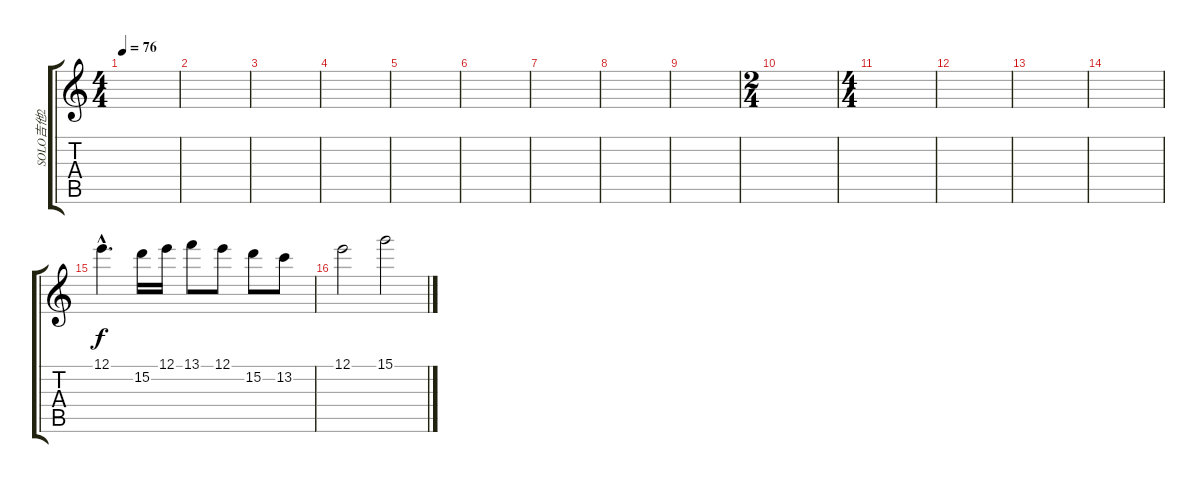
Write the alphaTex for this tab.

\track ("SOLO吉他2" "SOLO吉他2") {instrument overdrivenguitar}
\staff {score tabs}
\tuning (E4 B3 G3 D3 A2 E2) {hide}
\ts (4 4)
\tempo 76
\clef g2
\ks c
|
|
|
|
|
|
|
|
|
\ts (2 4)
|
\ts (4 4)
|
|
|
|
12.1{hac}.4{d volume 14 instrument lead4chiff} 15.2.16 12.1.16 13.1.8 12.1.8 15.2.8 13.2.8 |
12.1.2 15.1.2
